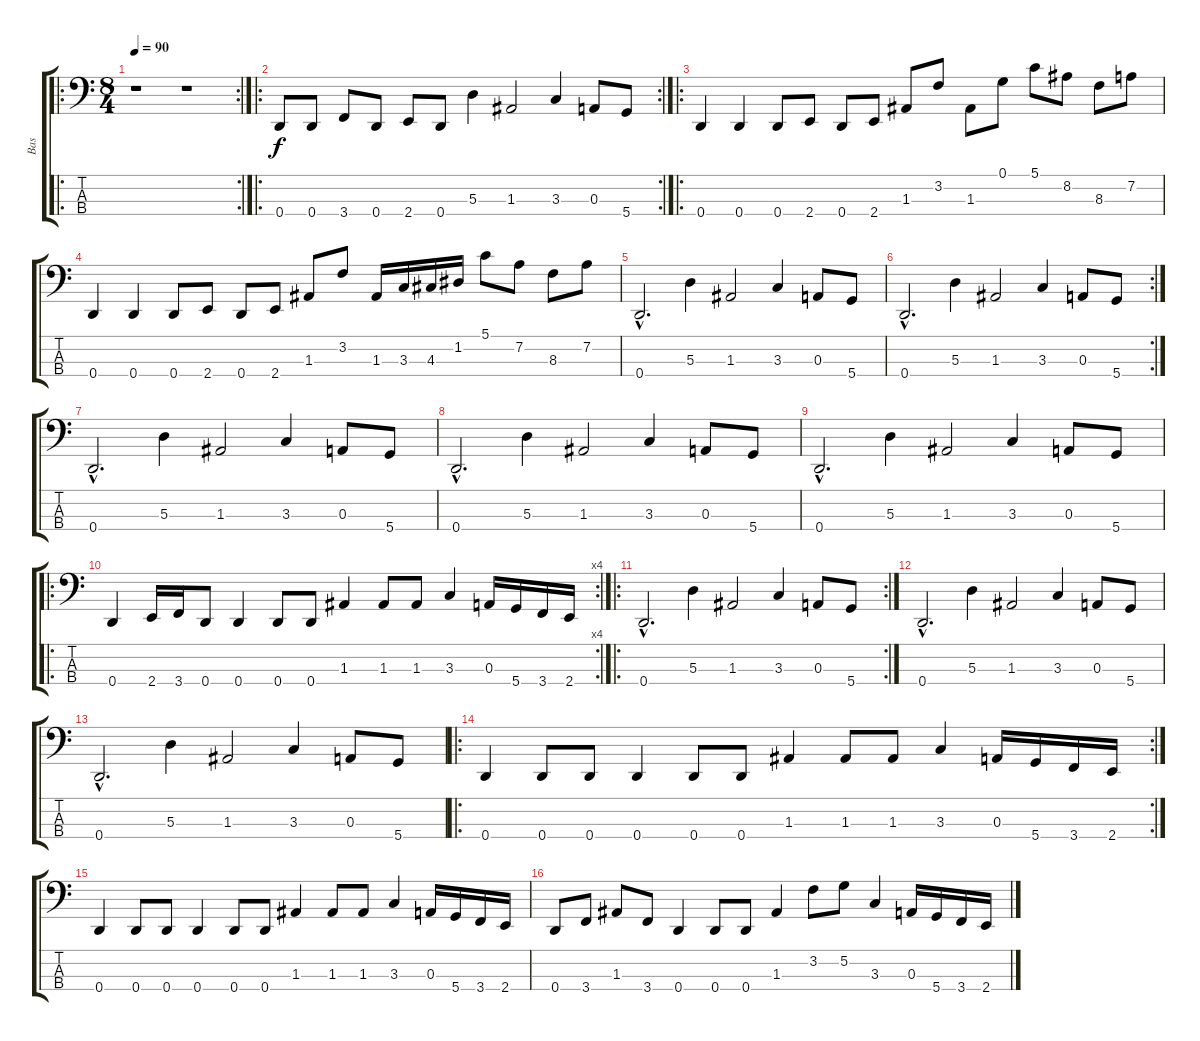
\track ("Bas" "Bas") {instrument electricbassfinger}
\staff {score tabs}
\tuning (G2 D2 A1 D1) {hide}
\ro
\rc 2
\ts (8 4)
\tempo 90
\clef f4
\ks c
r.1{dy f instrument electricbassfinger} r.1 |
\ro
\rc 2
0.4.8 0.4.8 3.4.8 0.4.8 2.4.8 0.4.8 5.3.4 1.3.2 3.3.4 0.3.8 5.4.8 |
\ro
0.4.4 0.4.4 0.4.8 2.4.8 0.4.8 2.4.8 1.3.8 3.2.8 1.3.8 0.1.8 5.1.8 8.2.8 8.3.8 7.2.8 |
0.4.4 0.4.4 0.4.8 2.4.8 0.4.8 2.4.8 1.3.8 3.2.8 1.3.16 3.3.16 4.3.16 1.2.16 5.1.8 7.2.8 8.3.8 7.2.8 |
0.4{hac}.2{d} 5.3.4 1.3.2 3.3.4 0.3.8 5.4.8 |
\rc 2
0.4{hac}.2{d} 5.3.4 1.3.2 3.3.4 0.3.8 5.4.8 |
0.4{hac}.2{d} 5.3.4 1.3.2 3.3.4 0.3.8 5.4.8 |
0.4{hac}.2{d} 5.3.4 1.3.2 3.3.4 0.3.8 5.4.8 |
0.4{hac}.2{d} 5.3.4 1.3.2 3.3.4 0.3.8 5.4.8 |
\ro
\rc 4
0.4.4 2.4.16 3.4.16 0.4.8 0.4.4 0.4.8 0.4.8 1.3.4 1.3.8 1.3.8 3.3.4 0.3.16 5.4.16 3.4.16 2.4.16 |
\ro
\rc 2
0.4{hac}.2{d} 5.3.4 1.3.2 3.3.4 0.3.8 5.4.8 |
0.4{hac}.2{d} 5.3.4 1.3.2 3.3.4 0.3.8 5.4.8 |
0.4{hac}.2{d} 5.3.4 1.3.2 3.3.4 0.3.8 5.4.8 |
\ro
\rc 2
0.4.4 0.4.8 0.4.8 0.4.4 0.4.8 0.4.8 1.3.4 1.3.8 1.3.8 3.3.4 0.3.16 5.4.16 3.4.16 2.4.16 |
0.4.4 0.4.8 0.4.8 0.4.4 0.4.8 0.4.8 1.3.4 1.3.8 1.3.8 3.3.4 0.3.16 5.4.16 3.4.16 2.4.16 |
0.4.8 3.4.8 1.3.8 3.4.8 0.4.4 0.4.8 0.4.8 1.3.4 3.2.8 5.2.8 3.3.4 0.3.16 5.4.16 3.4.16 2.4.16
